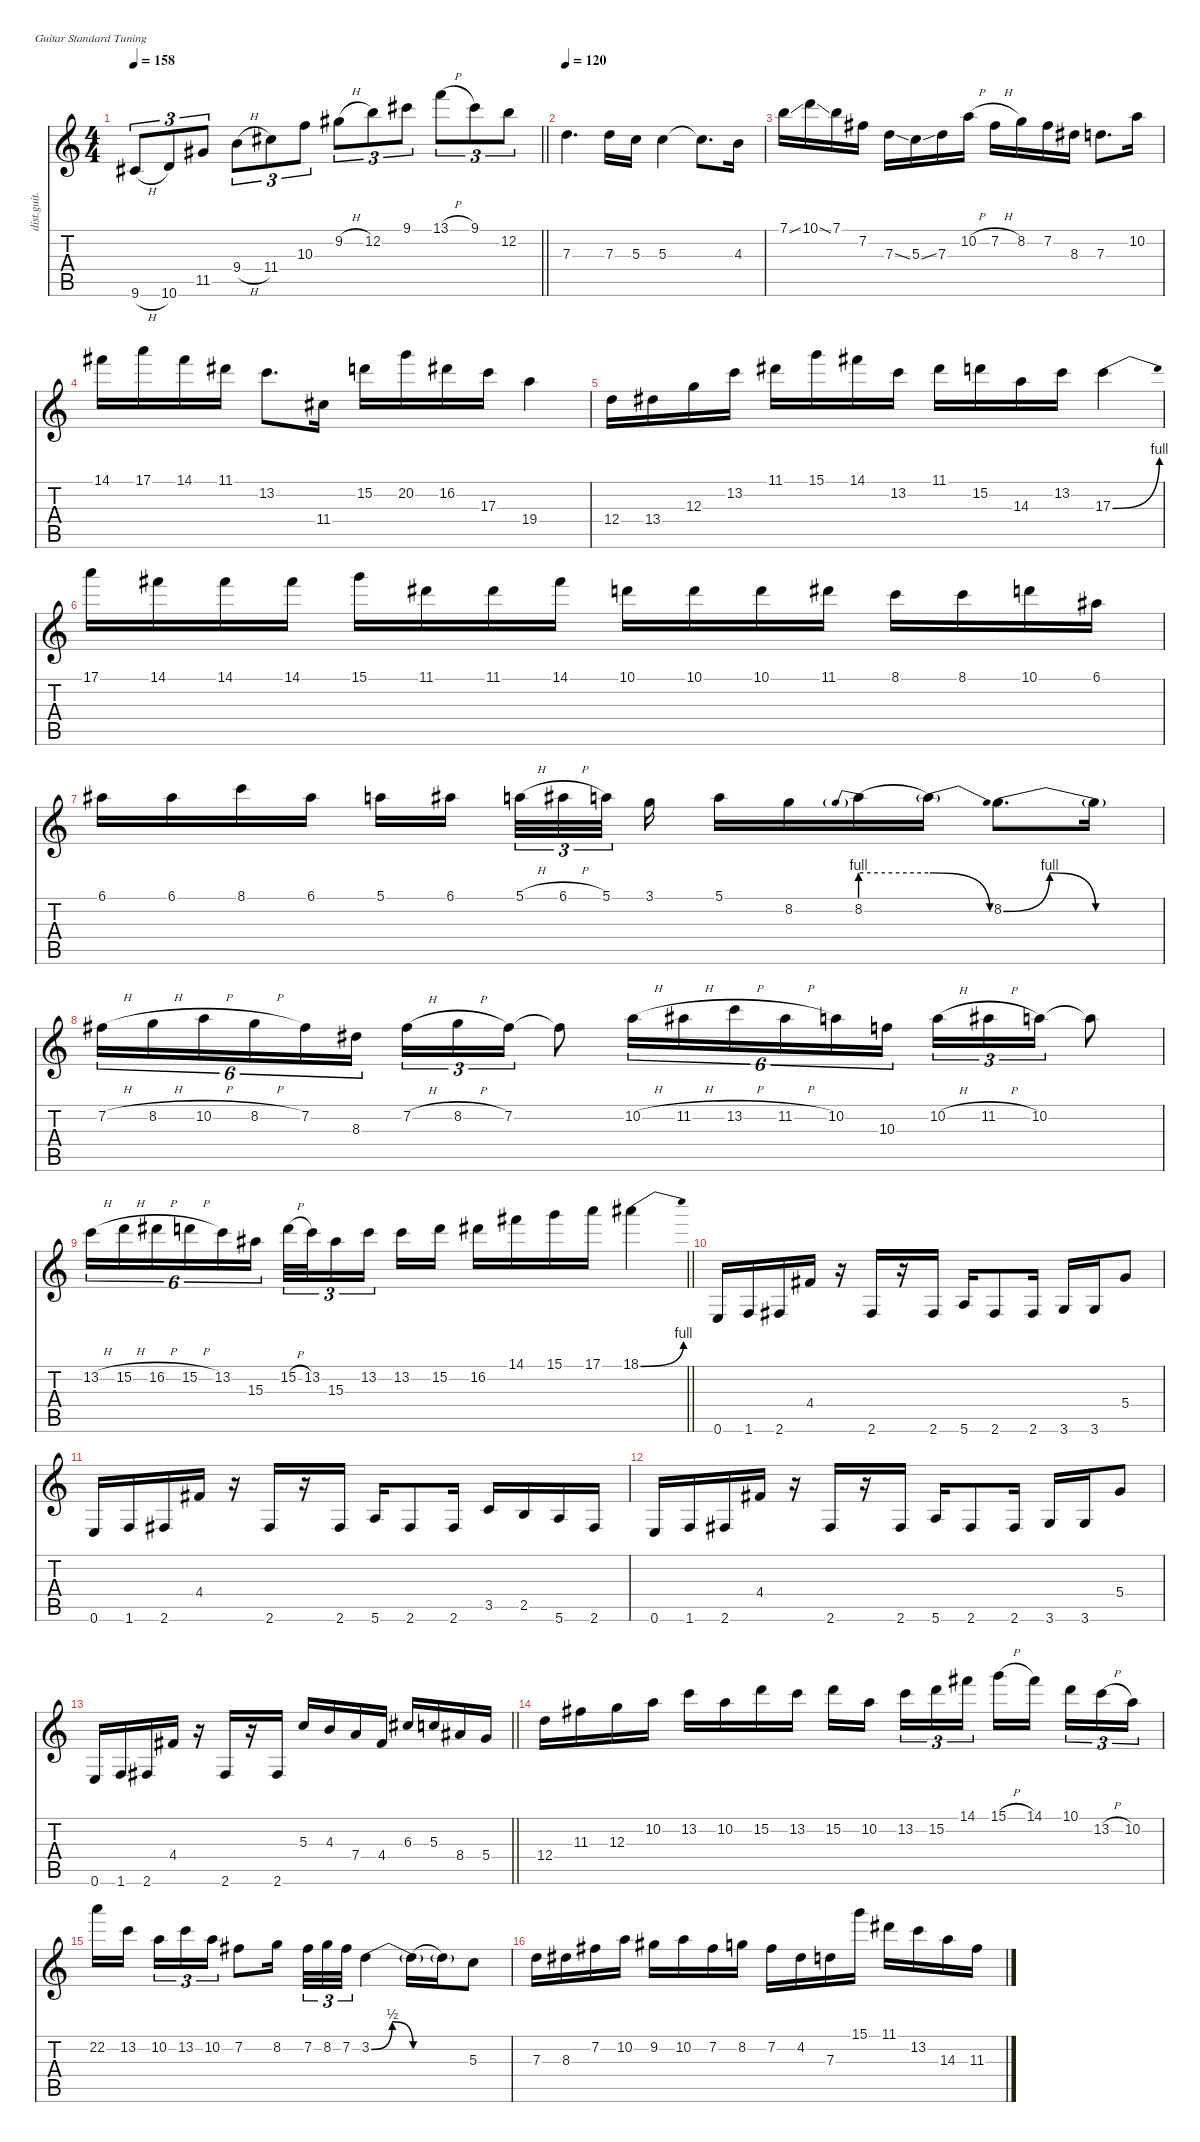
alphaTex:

\defaultSystemsLayout 4
\hideDynamics
\bracketExtendMode nobrackets
\otherSystemsTrackNameOrientation horizontal
\track ("Guitar 2" "dist.guit.") {defaultSystemsLayout 4 instrument distortionguitar}
\staff {score tabs}
\tuning (E4 B3 G3 D3 A2 E2)
\ts (4 4)
\tempo 158
\clef g2
\barLineRight lightlight
\ks c
9.6{h acc #}.8{tu (3 2) dy fff beam Up} 10.6.8{tu (3 2) beam Up} 11.5{acc #}.8{tu (3 2) beam Up} 9.4{h}.8{tu (3 2) beam Down} 11.4{acc #}.8{tu (3 2) beam Down} 10.3.8{tu (3 2) beam Down} 9.2{h acc #}.8{tu (3 2) beam Down} 12.2.8{tu (3 2) beam Down} 9.1{acc #}.8{tu (3 2) beam Down} 13.1{h}.8{tu (3 2) beam Down} 9.1{acc #}.8{tu (3 2) beam Down} 12.2.8{tu (3 2) beam Down} |
\tempo 120
7.3.4{d beam Down} 7.3.16{beam Down} 5.3.16{beam Down} 5.3.4{beam Down} 5.3{t}.8{d beam Down} 4.3.16{beam Down} |
7.1{ss}.16{beam Down} 10.1{ss}.16{beam Down} 7.1.16{beam Down} 7.2{acc #}.16{beam Down} 7.3{ss}.16{beam Down} 5.3{ss}.16{beam Down} 7.3.16{beam Down} 10.2{h}.16{beam Down} 7.2{h acc #}.16{beam Down} 8.2.16{beam Down} 7.2{acc #}.16{beam Down} 8.3{acc #}.16{beam Down} 7.3.8{d beam Down} 10.2.16{beam Down} |
14.1{acc #}.16{beam Down} 17.1.16{beam Down} 14.1{acc #}.16{beam Down} 11.1{acc #}.16{beam Down} 13.2.8{d beam Down} 11.4{acc #}.16{beam Down} 15.2.16{beam Down} 20.2.16{beam Down} 16.2{acc #}.16{beam Down} 17.3.16{beam Down} 19.4.4{beam Down} |
12.4.16{beam Down} 13.4{acc #}.16{beam Down} 12.3.16{beam Down} 13.2.16{beam Down} 11.1{acc #}.16{beam Down} 15.1.16{beam Down} 14.1{acc #}.16{beam Down} 13.2.16{beam Down} 11.1{acc #}.16{beam Down} 15.2.16{beam Down} 14.3.16{beam Down} 13.2.16{beam Down} 17.3{be (bend 0 0 30 4)}.4{beam Down} |
17.1.16{beam Down} 14.1{acc #}.16{beam Down} 14.1{acc #}.16{beam Down} 14.1{acc #}.16{beam Down} 15.1.16{beam Down} 11.1{acc #}.16{beam Down} 11.1{acc #}.16{beam Down} 14.1{acc #}.16{beam Down} 10.1.16{beam Down} 10.1.16{beam Down} 10.1.16{beam Down} 11.1{acc #}.16{beam Down} 8.1.16{beam Down} 8.1.16{beam Down} 10.1.16{beam Down} 6.1{acc #}.16{beam Down} |
6.1{acc #}.16{beam Down} 6.1{acc #}.16{beam Down} 8.1.16{beam Down} 6.1{acc #}.16{beam Down} 5.1.16{beam Down} 6.1{acc #}.16{beam Down} 5.1{h}.32{tu (3 2) beam Down} 6.1{h acc #}.32{tu (3 2) beam Down} 5.1.32{tu (3 2) beam Down} 3.1.16{beam Down} 5.1.16{beam Down} 8.2.16{beam Down} 8.2{be (prebend 0 4 60 4)}.16{beam Down} 8.2{be (release 0 4 60 0) t}.16{beam Down} 8.2{be (bendrelease 0 0 30 4 30 4 60 0)}.8{d beam Down} 8.2{be (hold 0 0 60 0) t}.16{beam Down} |
7.2{h acc #}.16{tu (6 4) beam Down} 8.2{h}.16{tu (6 4) beam Down} 10.2{h}.16{tu (6 4) beam Down} 8.2{h}.16{tu (6 4) beam Down} 7.2{acc #}.16{tu (6 4) beam Down} 8.3{acc #}.16{tu (6 4) beam Down} 7.2{h acc #}.16{tu (3 2) beam Down} 8.2{h}.16{tu (3 2) beam Down} 7.2{acc #}.16{tu (3 2) beam Down} 7.2{t acc #}.8{beam Down} 10.2{h}.16{tu (6 4) beam Down} 11.2{h acc #}.16{tu (6 4) beam Down} 13.2{h}.16{tu (6 4) beam Down} 11.2{h acc #}.16{tu (6 4) beam Down} 10.2.16{tu (6 4) beam Down} 10.3.16{tu (6 4) beam Down} 10.2{h}.16{tu (3 2) beam Down} 11.2{h acc #}.16{tu (3 2) beam Down} 10.2.16{tu (3 2) beam Down} 10.2{t}.8{beam Down} |
\barLineRight lightlight
13.2{h}.16{tu (6 4) beam Down} 15.2{h}.16{tu (6 4) beam Down} 16.2{h acc #}.16{tu (6 4) beam Down} 15.2{h}.16{tu (6 4) beam Down} 13.2.16{tu (6 4) beam Down} 15.3{acc #}.16{tu (6 4) beam Down} 15.2{h}.32{tu (3 2) beam Down} 13.2.32{tu (3 2) beam Down} 15.3{acc #}.16{tu (3 2) beam Down} 13.2.16{tu (3 2) beam Down} 13.2.16{beam Down} 15.2.16{beam Down} 16.2{acc #}.16{beam Down} 14.1{acc #}.16{beam Down} 15.1.16{beam Down} 17.1.16{beam Down} 18.1{be (bend 0 0 30 4) acc #}.4{beam Down} |
0.6.16{dy f beam Up} 1.6.16{beam Up} 2.6{acc #}.16{beam Up} 4.4{acc #}.16{beam Up} r.16{beam Up} 2.6{acc #}.16{beam Up} r.16{beam Up} 2.6{acc #}.16{beam Up} 5.6.16{beam Up} 2.6{acc #}.8{beam Up} 2.6{acc #}.16{beam Up} 3.6.16{beam Up} 3.6.16{beam Up} 5.4.8{beam Up} |
0.6.16{beam Up} 1.6.16{beam Up} 2.6{acc #}.16{beam Up} 4.4{acc #}.16{beam Up} r.16{beam Up} 2.6{acc #}.16{beam Up} r.16{beam Up} 2.6{acc #}.16{beam Up} 5.6.16{beam Up} 2.6{acc #}.8{beam Up} 2.6{acc #}.16{beam Up} 3.5.16{beam Up} 2.5.16{beam Up} 5.6.16{beam Up} 2.6{acc #}.16{beam Up} |
0.6.16{beam Up} 1.6.16{beam Up} 2.6{acc #}.16{beam Up} 4.4{acc #}.16{beam Up} r.16{beam Up} 2.6{acc #}.16{beam Up} r.16{beam Up} 2.6{acc #}.16{beam Up} 5.6.16{beam Up} 2.6{acc #}.8{beam Up} 2.6{acc #}.16{beam Up} 3.6.16{beam Up} 3.6.16{beam Up} 5.4.8{beam Up} |
\barLineRight lightlight
0.6.16{beam Up} 1.6.16{beam Up} 2.6{acc #}.16{beam Up} 4.4{acc #}.16{beam Up} r.16{beam Up} 2.6{acc #}.16{beam Up} r.16{beam Up} 2.6{acc #}.16{beam Up} 5.3.16{dy ff beam Up} 4.3.16{beam Up} 7.4.16{beam Up} 4.4{acc #}.16{beam Up} 6.3{acc #}.16{beam Up} 5.3.16{beam Up} 8.4{acc #}.16{beam Up} 5.4.16{beam Up} |
12.4.16{dy fff beam Down} 11.3{acc #}.16{beam Down} 12.3.16{beam Down} 10.2.16{beam Down} 13.2.16{beam Down} 10.2.16{beam Down} 15.2.16{beam Down} 13.2.16{beam Down} 15.2.16{beam Down} 10.2.16{beam Down} 13.2.16{tu (3 2) beam Down} 15.2.16{tu (3 2) beam Down} 14.1{acc #}.16{tu (3 2) beam Down} 15.1{h}.16{beam Down} 14.1{acc #}.16{beam Down} 10.1.16{tu (3 2) beam Down} 13.2{h}.16{tu (3 2) beam Down} 10.2.16{tu (3 2) beam Down} |
22.2.16{beam Down} 13.2.16{beam Down} 10.2.16{tu (3 2) beam Down} 13.2.16{tu (3 2) beam Down} 10.2.16{tu (3 2) beam Down} 7.2{acc #}.8{beam Down} 8.2.16{beam Down} 7.2{acc #}.32{tu (3 2) beam Down} 8.2.32{tu (3 2) beam Down} 7.2{acc #}.32{tu (3 2) beam Down} 3.2{be (bendrelease 0 0 30 2 30 2 60 0)}.4{beam Down} 3.2{be (hold 0 0 60 0) t}.16{beam Down} 3.2{be (hold 0 0 60 0) t}.16{beam Down} 5.3.8{beam Down} |
7.3.16{beam Down} 8.3{acc #}.16{beam Down} 7.2{acc #}.16{beam Down} 10.2.16{beam Down} 9.2{acc #}.16{beam Down} 10.2.16{beam Down} 7.2{acc #}.16{beam Down} 8.2.16{beam Down} 7.2{acc #}.16{beam Down} 4.2{acc #}.16{beam Down} 7.3.16{beam Down} 15.1.16{beam Down} 11.1{acc #}.16{beam Down} 13.2.16{beam Down} 14.3.16{beam Down} 11.3{acc #}.16{beam Down}
